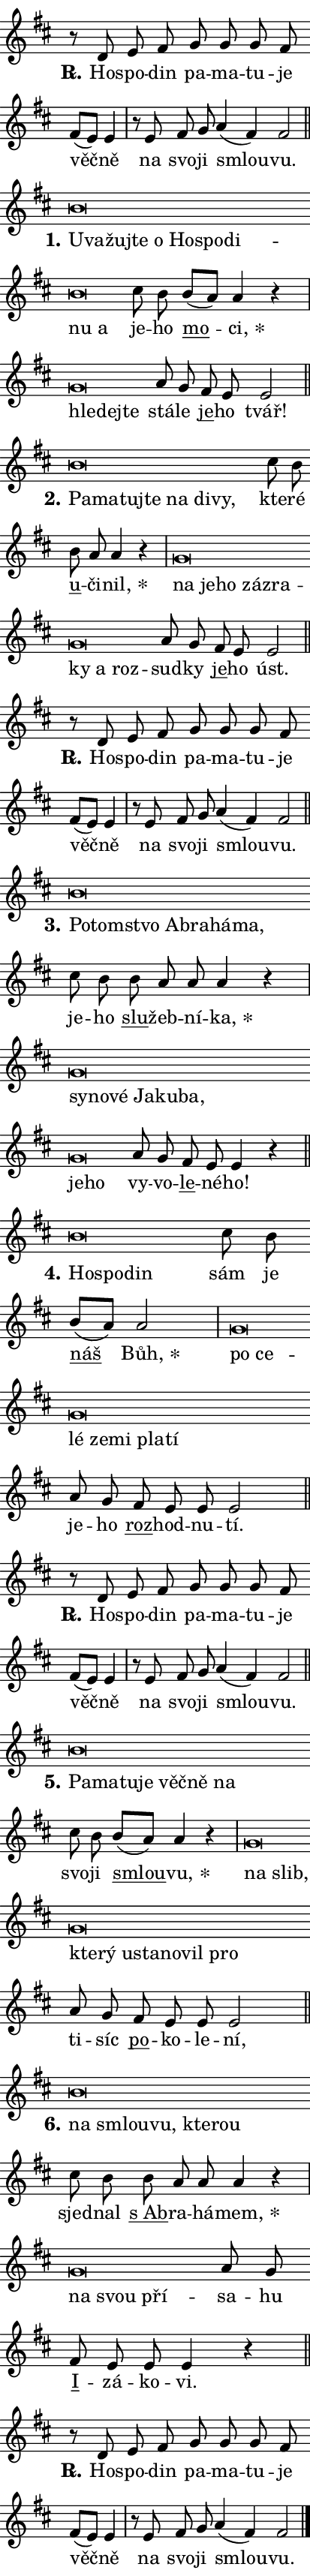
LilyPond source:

\version "2.22.1"
\header { tagline = "" }
\paper {
  indent = 0\cm
  top-margin = 0\cm
  right-margin = 0\cm
  bottom-margin = 0\cm
  left-margin = 0\cm
  paper-width = 7\cm
  page-breaking = #ly:one-page-breaking
  system-system-spacing.basic-distance = #11
  score-system-spacing.basic-distance = #11
  ragged-last = ##f
}


%% Author: Thomas Morley
%% https://lists.gnu.org/archive/html/lilypond-user/2020-05/msg00002.html
#(define (line-position grob)
"Returns position of @var[grob} in current system:
   @code{'start}, if at first time-step
   @code{'end}, if at last time-step
   @code{'middle} otherwise
"
  (let* ((col (ly:item-get-column grob))
         (ln (ly:grob-object col 'left-neighbor))
         (rn (ly:grob-object col 'right-neighbor))
         (col-to-check-left (if (ly:grob? ln) ln col))
         (col-to-check-right (if (ly:grob? rn) rn col))
         (break-dir-left
           (and
             (ly:grob-property col-to-check-left 'non-musical #f)
             (ly:item-break-dir col-to-check-left)))
         (break-dir-right
           (and
             (ly:grob-property col-to-check-right 'non-musical #f)
             (ly:item-break-dir col-to-check-right))))
        (cond ((eqv? 1 break-dir-left) 'start)
              ((eqv? -1 break-dir-right) 'end)
              (else 'middle))))

#(define (tranparent-at-line-position vctor)
  (lambda (grob)
  "Relying on @code{line-position} select the relevant enry from @var{vctor}.
Used to determine transparency,"
    (case (line-position grob)
      ((end) (not (vector-ref vctor 0)))
      ((middle) (not (vector-ref vctor 1)))
      ((start) (not (vector-ref vctor 2))))))

noteHeadBreakVisibility =
#(define-music-function (break-visibility)(vector?)
"Makes @code{NoteHead}s transparent relying on @var{break-visibility}"
#{
  \override NoteHead.transparent =
    #(tranparent-at-line-position break-visibility)
#})

#(define delete-ledgers-for-transparent-note-heads
  (lambda (grob)
    "Reads whether a @code{NoteHead} is transparent.
If so this @code{NoteHead} is removed from @code{'note-heads} from
@var{grob}, which is supposed to be @code{LedgerLineSpanner}.
As a result ledgers are not printed for this @code{NoteHead}"
    (let* ((nhds-array (ly:grob-object grob 'note-heads))
           (nhds-list
             (if (ly:grob-array? nhds-array)
                 (ly:grob-array->list nhds-array)
                 '()))
           ;; Relies on the transparent-property being done before
           ;; Staff.LedgerLineSpanner.after-line-breaking is executed.
           ;; This is fragile ...
           (to-keep
             (remove
               (lambda (nhd)
                 (ly:grob-property nhd 'transparent #f))
               nhds-list)))
      ;; TODO find a better method to iterate over grob-arrays, similiar
      ;; to filter/remove etc for lists
      ;; For now rebuilt from scratch
      (set! (ly:grob-object grob 'note-heads)  '())
      (for-each
        (lambda (nhd)
          (ly:pointer-group-interface::add-grob grob 'note-heads nhd))
        to-keep))))

hideNotes = {
  \noteHeadBreakVisibility #begin-of-line-visible
}
unHideNotes = {
  \noteHeadBreakVisibility #all-visible
}

% work-around for resetting accidentals
% https://lilypond.org/doc/v2.23/Documentation/notation/displaying-rhythms#unmetered-music
cadenzaMeasure = {
  \cadenzaOff
  \partial 1024 s1024
  \cadenzaOn
}

#(define-markup-command (accent layout props text) (markup?)
  "Underline accented syllable"
  (interpret-markup layout props
    #{\markup \override #'(offset . 4.3) \underline { #text }#}))

responsum = \markup \concat {
  "R" \hspace #-1.05 \path #0.1 #'((moveto 0 0.07) (lineto 0.9 0.8)) \hspace #0.05 "."
}

\layout {
    \context {
        \Staff
        \remove "Time_signature_engraver"
        \override LedgerLineSpanner.after-line-breaking = #delete-ledgers-for-transparent-note-heads
    }
    \context {
        \Voice {
            \override NoteHead.output-attributes = #'((class . "notehead"))
            \override Hairpin.height = #0.55
        }
    }
    \context {
        \Lyrics {
            \override StanzaNumber.output-attributes = #'((class . "stanzanumber"))
            \override LyricSpace.minimum-distance = #0.9
            \override LyricText.font-name = #"TeX Gyre Schola"
            \override LyricText.font-size = 1
            \override StanzaNumber.font-name = #"TeX Gyre Schola Bold"
            \override StanzaNumber.font-size = 1
        }
    }
}

% magnetic-lyrics.ily
%
%   written by
%     Jean Abou Samra <jean@abou-samra.fr>
%     Werner Lemberg <wl@gnu.org>
%
%   adapted by
%     Jiri Hon <jiri.hon@gmail.com>
%
% Version 2022-Apr-15

% https://www.mail-archive.com/lilypond-user@gnu.org/msg149350.html

#(define (Left_hyphen_pointer_engraver context)
   "Collect syllable-hyphen-syllable occurrences in lyrics and store
them in properties.  This engraver only looks to the left.  For
example, if the lyrics input is @code{foo -- bar}, it does the
following.

@itemize @bullet
@item
Set the @code{text} property of the @code{LyricHyphen} grob between
@q{foo} and @q{bar} to @code{foo}.

@item
Set the @code{left-hyphen} property of the @code{LyricText} grob with
text @q{foo} to the @code{LyricHyphen} grob between @q{foo} and
@q{bar}.
@end itemize

Use this auxiliary engraver in combination with the
@code{lyric-@/text::@/apply-@/magnetic-@/offset!} hook."
   (let ((hyphen #f)
         (text #f))
     (make-engraver
      (acknowledgers
       ((lyric-syllable-interface engraver grob source-engraver)
        (set! text grob)))
      (end-acknowledgers
       ((lyric-hyphen-interface engraver grob source-engraver)
        ;(when (not (grob::has-interface grob 'lyric-space-interface))
          (set! hyphen grob)));)
      ((stop-translation-timestep engraver)
       (when (and text hyphen)
         (ly:grob-set-object! text 'left-hyphen hyphen))
       (set! text #f)
       (set! hyphen #f)))))

#(define (lyric-text::apply-magnetic-offset! grob)
   "If the space between two syllables is less than the value in
property @code{LyricText@/.details@/.squash-threshold}, move the right
syllable to the left so that it gets concatenated with the left
syllable.

Use this function as a hook for
@code{LyricText@/.after-@/line-@/breaking} if the
@code{Left_@/hyphen_@/pointer_@/engraver} is active."
   (let ((hyphen (ly:grob-object grob 'left-hyphen #f)))
     (when hyphen
       (let ((left-text (ly:spanner-bound hyphen LEFT)))
         (when (grob::has-interface left-text 'lyric-syllable-interface)
           (let* ((common (ly:grob-common-refpoint grob left-text X))
                  (this-x-ext (ly:grob-extent grob common X))
                  (left-x-ext
                   (begin
                     ;; Trigger magnetism for left-text.
                     (ly:grob-property left-text 'after-line-breaking)
                     (ly:grob-extent left-text common X)))
                  ;; `delta` is the gap width between two syllables.
                  (delta (- (interval-start this-x-ext)
                            (interval-end left-x-ext)))
                  (details (ly:grob-property grob 'details))
                  (threshold (assoc-get 'squash-threshold details 0.2)))
             (when (< delta threshold)
               (let* (;; We have to manipulate the input text so that
                      ;; ligatures crossing syllable boundaries are not
                      ;; disabled.  For languages based on the Latin
                      ;; script this is essentially a beautification.
                      ;; However, for non-Western scripts it can be a
                      ;; necessity.
                      (lt (ly:grob-property left-text 'text))
                      (rt (ly:grob-property grob 'text))
                      (is-space (grob::has-interface hyphen 'lyric-space-interface))
                      (space (if is-space " " ""))
                      (space-markup (grob-interpret-markup grob " "))
                      (space-size (interval-length (ly:stencil-extent space-markup X)))
                      (extra-delta (if is-space space-size 0))
                      ;; Append new syllable.
                      (ltrt-space (if (and (string? lt) (string? rt))
                                (string-append lt space rt)
                                (make-concat-markup (list lt space rt))))
                      ;; Right-align `ltrt` to the right side.
                      (ltrt-space-markup (grob-interpret-markup
                               grob
                               (make-translate-markup
                                (cons (interval-length this-x-ext) 0)
                                (make-right-align-markup ltrt-space)))))
                 (begin
                   ;; Don't print `left-text`.
                   (ly:grob-set-property! left-text 'stencil #f)
                   ;; Set text and stencil (which holds all collected
                   ;; syllables so far) and shift it to the left.
                   (ly:grob-set-property! grob 'text ltrt-space)
                   (ly:grob-set-property! grob 'stencil ltrt-space-markup)
                   (ly:grob-translate-axis! grob (- (- delta extra-delta)) X))))))))))


#(define (lyric-hyphen::displace-bounds-first grob)
   ;; Make very sure this callback isn't triggered too early.
   (let ((left (ly:spanner-bound grob LEFT))
         (right (ly:spanner-bound grob RIGHT)))
     (ly:grob-property left 'after-line-breaking)
     (ly:grob-property right 'after-line-breaking)
     (ly:lyric-hyphen::print grob)))

squashThreshold = #0.4

\layout {
  \context {
    \Lyrics
    \consists #Left_hyphen_pointer_engraver
    \override LyricText.after-line-breaking =
      #lyric-text::apply-magnetic-offset!
    \override LyricHyphen.stencil = #lyric-hyphen::displace-bounds-first
    \override LyricText.details.squash-threshold = \squashThreshold
    \override LyricHyphen.minimum-distance = 0
    \override LyricHyphen.minimum-length = \squashThreshold
  }
}

squash = \override LyricText.details.squash-threshold = 9999
unSquash = \override LyricText.details.squash-threshold = \squashThreshold

left = \override LyricText.self-alignment-X = #LEFT
unLeft = \revert LyricText.self-alignment-X

starOffset = #(lambda (grob) 
                (let ((x_offset (ly:self-alignment-interface::aligned-on-x-parent grob)))
                  (if (= x_offset 0) 0 (+ x_offset 1.2))))

star = #(define-music-function (syllable)(string?)
"Append star separator at the end of a syllable"
#{
  \once \override LyricText.X-offset = #starOffset
  \lyricmode { \markup {
    #syllable
    \override #'((font-name . "TeX Gyre Schola Bold")) \hspace #0.2 \lower #0.65 \larger "*"
  } }
#})

starAccent = #(define-music-function (syllable)(string?)
"Append star separator at the end of a syllable and make accent"
#{
  \once \override LyricText.X-offset = #starOffset
  \lyricmode { \markup {
    \accent #syllable
    \override #'((font-name . "TeX Gyre Schola Bold")) \hspace #0.2 \lower #0.65 \larger "*"
  } }
#})

breath = #(define-music-function (syllable)(string?)
"Append breathing indicator at the end of a syllable"
#{
  \lyricmode { \markup { #syllable "+" } }
#})

optionalBreath = #(define-music-function (syllable)(string?)
"Append optional breathing indicator at the end of a syllable"
#{
  \lyricmode { \markup { #syllable "(+)" } }
#})


\score {
    <<
        \new Voice = "melody" { \cadenzaOn \key d \major \relative { r8 d' e fis g g g fis \bar "" fis[( e)] e4 \cadenzaMeasure \bar "|" r8 e fis g \bar "" a4( fis) fis2 \cadenzaMeasure \bar "||" \break }
\relative { b'\breve*1/16 \hideNotes \breve*1/16 \bar "" \breve*1/16 \bar "" \breve*1/16 \bar "" \breve*1/16 \bar "" \breve*1/16 \bar "" \breve*1/16 \bar "" \breve*1/16 \bar "" \breve*1/16 \breve*1/16 \bar "" \unHideNotes cis8 b \bar "" b[( a)] a4 r \cadenzaMeasure \bar "|" g\breve*1/16 \hideNotes \breve*1/16 \breve*1/16 \bar "" \unHideNotes a8 g \bar "" fis e e2 \cadenzaMeasure \bar "||" \break }
\relative { b'\breve*1/16 \hideNotes \breve*1/16 \bar "" \breve*1/16 \bar "" \breve*1/16 \bar "" \breve*1/16 \bar "" \breve*1/16 \breve*1/16 \bar "" \unHideNotes cis8 b \bar "" b a a4 r \cadenzaMeasure \bar "|" g\breve*1/16 \hideNotes \breve*1/16 \bar "" \breve*1/16 \bar "" \breve*1/16 \bar "" \breve*1/16 \bar "" \breve*1/16 \bar "" \breve*1/16 \breve*1/16 \bar "" \unHideNotes a8 g \bar "" fis e e2 \cadenzaMeasure \bar "||" \break }
\relative { r8 d' e fis g g g fis \bar "" fis[( e)] e4 \cadenzaMeasure \bar "|" r8 e fis g \bar "" a4( fis) fis2 \cadenzaMeasure \bar "||" \break }
\relative { b'\breve*1/16 \hideNotes \breve*1/16 \bar "" \breve*1/16 \bar "" \breve*1/16 \bar "" \breve*1/16 \bar "" \breve*1/16 \breve*1/16 \bar "" \unHideNotes cis8 b \bar "" b a a a4 r \cadenzaMeasure \bar "|" g\breve*1/16 \hideNotes \breve*1/16 \bar "" \breve*1/16 \bar "" \breve*1/16 \bar "" \breve*1/16 \bar "" \breve*1/16 \bar "" \breve*1/16 \breve*1/16 \bar "" \unHideNotes a8 g \bar "" fis e e4 r \cadenzaMeasure \bar "||" \break }
\relative { b'\breve*1/16 \hideNotes \breve*1/16 \breve*1/16 \bar "" \unHideNotes cis8 b \bar "" b[( a)] a2 \cadenzaMeasure \bar "|" g\breve*1/16 \hideNotes \breve*1/16 \bar "" \breve*1/16 \bar "" \breve*1/16 \bar "" \breve*1/16 \bar "" \breve*1/16 \breve*1/16 \bar "" \unHideNotes a8 g \bar "" fis e e e2 \cadenzaMeasure \bar "||" \break }
\relative { r8 d' e fis g g g fis \bar "" fis[( e)] e4 \cadenzaMeasure \bar "|" r8 e fis g \bar "" a4( fis) fis2 \cadenzaMeasure \bar "||" \break }
\relative { b'\breve*1/16 \hideNotes \breve*1/16 \bar "" \breve*1/16 \bar "" \breve*1/16 \bar "" \breve*1/16 \bar "" \breve*1/16 \breve*1/16 \bar "" \unHideNotes cis8 b \bar "" b[( a)] a4 r \cadenzaMeasure \bar "|" g\breve*1/16 \hideNotes \breve*1/16 \bar "" \breve*1/16 \bar "" \breve*1/16 \bar "" \breve*1/16 \bar "" \breve*1/16 \bar "" \breve*1/16 \bar "" \breve*1/16 \breve*1/16 \bar "" \unHideNotes a8 g \bar "" fis e e e2 \cadenzaMeasure \bar "||" \break }
\relative { b'\breve*1/16 \hideNotes \breve*1/16 \bar "" \breve*1/16 \bar "" \breve*1/16 \breve*1/16 \bar "" \unHideNotes cis8 b \bar "" b a a a4 r \cadenzaMeasure \bar "|" g\breve*1/16 \hideNotes \breve*1/16 \breve*1/16 \bar "" \unHideNotes a8 g \bar "" fis e e e4 r \cadenzaMeasure \bar "||" \break }
\relative { r8 d' e fis g g g fis \bar "" fis[( e)] e4 \cadenzaMeasure \bar "|" r8 e fis g \bar "" a4( fis) fis2 \cadenzaMeasure \bar "||" \break } \bar "|." }
        \new Lyrics \lyricsto "melody" { \lyricmode { \set stanza = \responsum
Ho -- spo -- din pa -- ma -- tu -- je věč -- ně na svo -- ji smlou -- vu.
\set stanza = "1."
\left U -- \squash va -- žuj -- te o Ho -- spo -- di -- nu a \unLeft \unSquash je -- ho \markup \accent mo -- \star ci, \left hle -- \squash dej -- te \unLeft \unSquash stá -- le \markup \accent je -- ho tvář!
\set stanza = "2."
\left Pa -- \squash ma -- tuj -- te na di -- vy, \unLeft \unSquash kte -- ré \markup \accent u -- či -- \star nil, \left na \squash je -- ho zá -- zra -- ky a roz -- \unLeft \unSquash sud -- ky \markup \accent je -- ho úst.
\set stanza = \responsum
Ho -- spo -- din pa -- ma -- tu -- je věč -- ně na svo -- ji smlou -- vu.
\set stanza = "3."
\left Po -- \squash tom -- stvo Ab -- ra -- há -- ma, \unLeft \unSquash je -- ho \markup \accent slu -- žeb -- ní -- \star ka, \left sy -- \squash no -- vé Ja -- ku -- ba, je -- ho \unLeft \unSquash vy -- vo -- \markup \accent le -- né -- ho!
\set stanza = "4."
\left Ho -- \squash spo -- din \unLeft \unSquash sám je \markup \accent náš \star Bůh, \left po \squash ce -- lé ze -- mi pla -- tí \unLeft \unSquash je -- ho \markup \accent roz -- hod -- nu -- tí.
\set stanza = \responsum
Ho -- spo -- din pa -- ma -- tu -- je věč -- ně na svo -- ji smlou -- vu.
\set stanza = "5."
\left Pa -- \squash ma -- tu -- je věč -- ně na \unLeft \unSquash svo -- ji \markup \accent smlou -- \star vu, \left na \squash slib, kte -- rý u -- sta -- no -- vil pro \unLeft \unSquash ti -- síc \markup \accent po -- ko -- le -- ní,
\set stanza = "6."
\left na \squash smlou -- vu, kte -- rou \unLeft \unSquash sjed -- nal \markup \accent "s Ab" -- ra -- há -- \star mem, \left na \squash svou pří -- \unLeft \unSquash sa -- hu \markup \accent I -- zá -- ko -- vi.
\set stanza = \responsum
Ho -- spo -- din pa -- ma -- tu -- je věč -- ně na svo -- ji smlou -- vu. } }
    >>
    \layout {}
}
